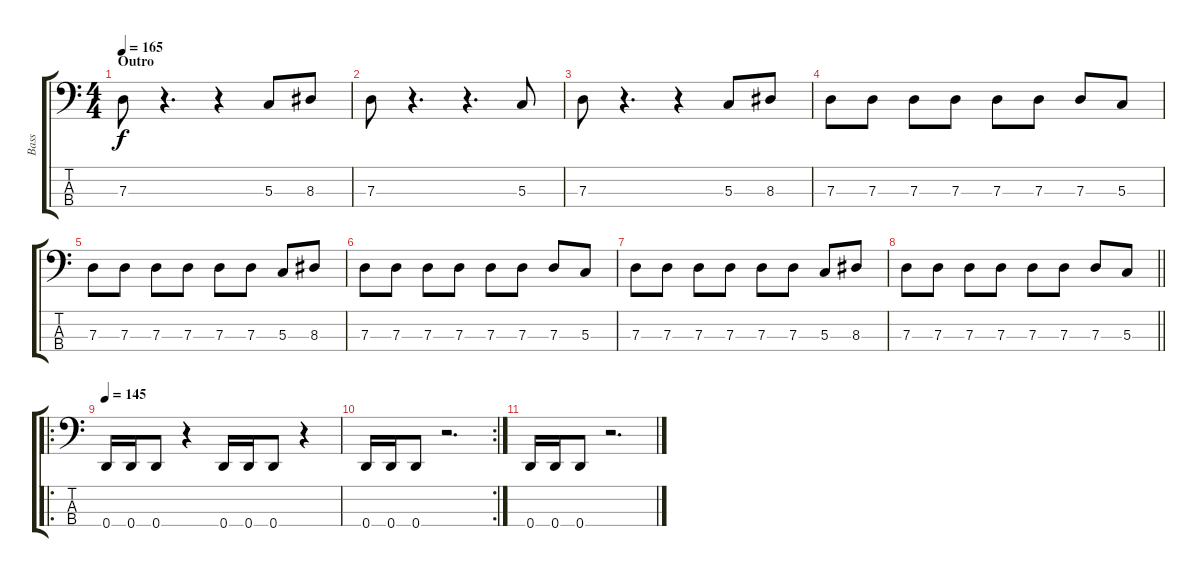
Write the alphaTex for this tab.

\track ("Bass" "Bass") {instrument electricbassfinger}
\staff {score tabs}
\tuning (F2 C2 G1 D1) {hide}
\ts (4 4)
\section ("" "Outro")
\tempo 165
\clef f4
\ks c
7.3.8{dy f} r.4{d} r.4 5.3.8 8.3.8 |
7.3.8 r.4{d} r.4{d} 5.3.8 |
7.3.8 r.4{d} r.4 5.3.8 8.3.8 |
7.3.8 7.3.8 7.3.8 7.3.8 7.3.8 7.3.8 7.3.8 5.3.8 |
7.3.8 7.3.8 7.3.8 7.3.8 7.3.8 7.3.8 5.3.8 8.3.8 |
7.3.8 7.3.8 7.3.8 7.3.8 7.3.8 7.3.8 7.3.8 5.3.8 |
7.3.8 7.3.8 7.3.8 7.3.8 7.3.8 7.3.8 5.3.8 8.3.8 |
\barLineRight lightlight
7.3.8 7.3.8 7.3.8 7.3.8 7.3.8 7.3.8 7.3.8 5.3.8 |
\ro
\tempo 145
0.4.16 0.4.16 0.4.8 r.4 0.4.16 0.4.16 0.4.8 r.4 |
\rc 2
0.4.16 0.4.16 0.4.8 r.2{d} |
0.4.16 0.4.16 0.4.8 r.2{d}
